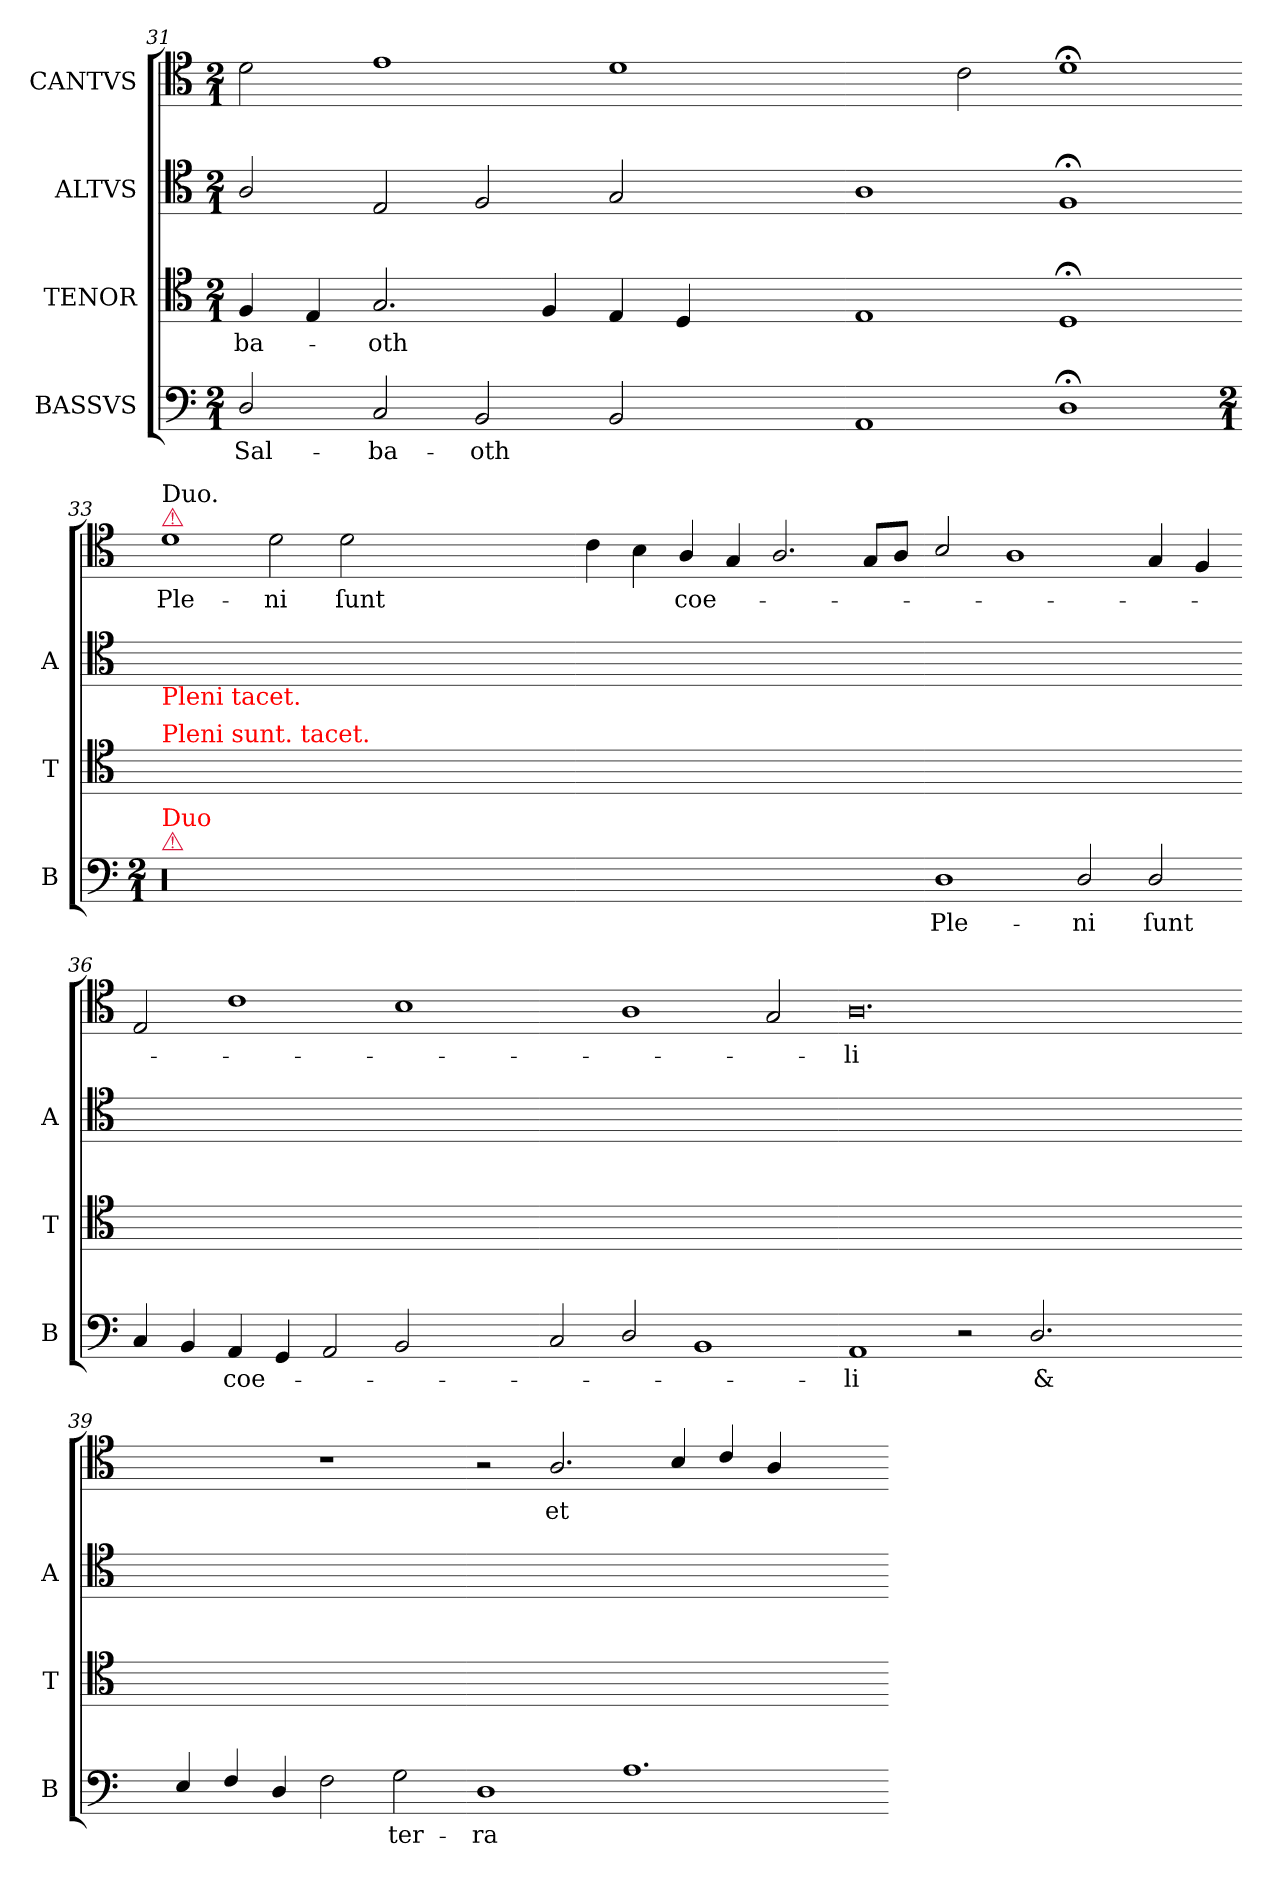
**kern	**text	**kern	**text	**kern	**kern	**text
*part4	*part4	*part3	*part3	*part2	*part1	*part1
*staff4	*staff4	*staff3	*staff3	*staff2	*staff1	*staff1
*I"BASSVS	*	*I"TENOR	*	*I"ALTVS	*I"CANTVS	*
*I'B	*	*I'T	*	*I'A	*	*
*clefF4	*	*clefC4	*	*clefC4	*clefC4	*
*k[]	*	*k[]	*	*k[]	*k[]	*
*D:dor	*	*D:dor	*	*D:dor	*D:dor	*
*M2/1	*	*M2/1	*	*M2/1	*M2/1	*
=31	=31	=31	=31	=31	=31	=31
2D/	Sal-	4F/	-ba-	2A/	2d\	.
.	.	4E/	.	.	.	.
2C/	-ba-	2.G/	-oth	2E/	1e	.
2BB/	-oth	.	.	2F/	.	.
.	.	4F/	.	.	.	.
2BB/	.	4E/	.	2G/	1d\	.
.	.	4D/	.	.	.	.
2ryy	.	2ryy	.	2ryy	.	.
=32-	=32-	=32-	=32-	=32-	=32-	=32-
1AA	.	1E	.	1A	2ryy	.
.	.	.	.	.	2c\	.
1D;<\	.	1D;<	.	1F;<	1d;	.
=33-	=33-	=33-	=33-	=33-	=33-	=33-
*M2/1	*	*	*	*	*	*
!	!	!	!	!	!LO:TX:a:color=crimson:t=⚠	!
!	!	!	!	!	!LO:TX:a:t=Duo.	!
!	!	!	!	!LO:TX:b:color=red:t=Pleni tacet.	!	!
!	!	!LO:TX:a:color=red:t=Pleni sunt. tacet.	!	!	!	!
!LO:TX:a:color=crimson:t=⚠	!	!	!	!	!	!
!LO:TX:a:color=red:t=Duo	!	!	!	!	!	!
00r	.	0ryy	.	0ryy	1d	Ple-
.	.	.	.	.	2d\	-ni
.	.	.	.	.	2d\	ſunt
.	.	0ryy	.	0ryy	0ryy	.
=34-	=34-	=34-	=34-	=34-	=34-	=34-
0ryy	.	0ryy	.	0ryy	4c\	.
.	.	.	.	.	4B\	.
.	.	.	.	.	4A/	coe-
.	.	.	.	.	4G/	.
.	.	.	.	.	2.A/	.
.	.	.	.	.	8G/L	.
.	.	.	.	.	8A/J	.
=35-	=35-	=35-	=35-	=35-	=35-	=35-
1D	Ple-	0ryy	.	0ryy	2B/	.
.	.	.	.	.	1A	.
2D/	-ni	.	.	.	.	.
2D/	ſunt	.	.	.	4G/	.
.	.	.	.	.	4F/	.
=36-	=36-	=36-	=36-	=36-	=36-	=36-
4C/	.	0ryy	.	0ryy	2E/	.
4BB/	.	.	.	.	.	.
4AA/	coe-	.	.	.	1c	.
4GG/	.	.	.	.	.	.
2AA/	.	.	.	.	.	.
2BB/	.	.	.	.	1B\	.
2ryy	.	2ryy	.	2ryy	.	.
=37-	=37-	=37-	=37-	=37-	=37-	=37-
2C/	.	0ryy	.	0ryy	2ryy	.
2D/	.	.	.	.	1A	.
1BB	.	.	.	.	.	.
.	.	.	.	.	2G/	.
=38-	=38-	=38-	=38-	=38-	=38-	=38-
1AA	-li	0ryy	.	0ryy	0.A	-li
2r	.	.	.	.	.	.
2.D/	&	.	.	.	.	.
.	.	1ryy	.	1ryy	.	.
2.ryy	.	.	.	.	.	.
=39-	=39-	=39-	=39-	=39-	=39-	=39-
4ryy	.	0ryy	.	0ryy	1ryy	.
4E/	.	.	.	.	.	.
4F/	.	.	.	.	.	.
4D/	.	.	.	.	.	.
2F\	.	.	.	.	1r	.
2G\	ter-	.	.	.	.	.
=40-	=40-	=40-	=40-	=40-	=40-	=40-
1D	-ra	0ryy	.	0ryy	2r	.
.	.	.	.	.	2.A/	et
1.A	.	.	.	.	.	.
.	.	.	.	.	4B/	.
.	.	.	.	.	4c/	.
.	.	.	.	.	4A/	.
.	.	2ryy	.	2ryy	2ryy	.
=-	=-	=-	=-	=-	=-	=-
*-	*-	*-	*-	*-	*-	*-
